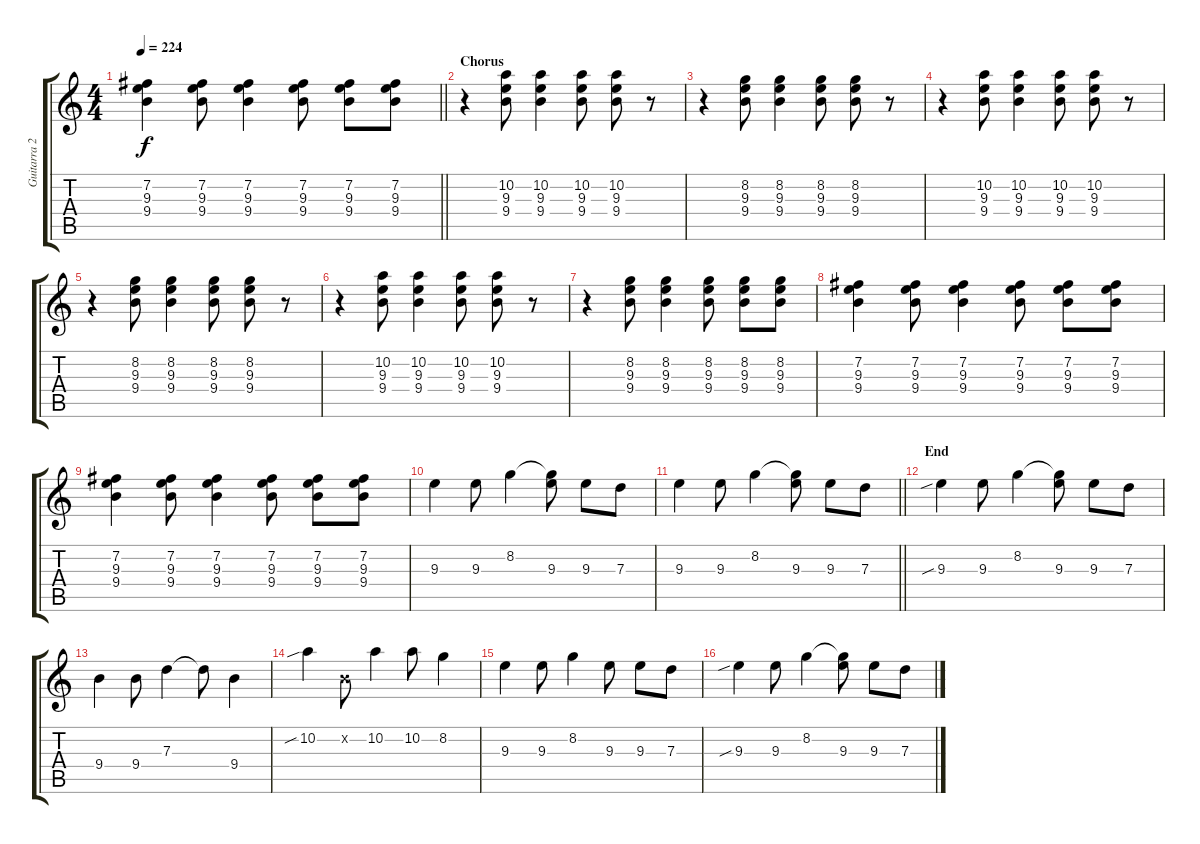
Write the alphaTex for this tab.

\track ("Guitarra 2 - Erik" "Guitarra 2") {instrument distortionguitar}
\staff {score tabs}
\tuning (E4 B3 G3 D3 A2 E2) {hide}
\ts (4 4)
\tempo 224
\clef g2
\barLineRight lightlight
\ks c
(7.2 9.3 9.4).4{dy f} (7.2 9.3 9.4).8 (7.2 9.3 9.4).4 (7.2 9.3 9.4).8 (7.2 9.3 9.4).8 (7.2 9.3 9.4).8 |
\section ("" "Chorus")
r.4 (10.2 9.3 9.4).8 (10.2 9.3 9.4).4 (10.2 9.3 9.4).8 (10.2 9.3 9.4).8 r.8 |
r.4 (8.2 9.3 9.4).8 (8.2 9.3 9.4).4 (8.2 9.3 9.4).8 (8.2 9.3 9.4).8 r.8 |
r.4 (10.2 9.3 9.4).8 (10.2 9.3 9.4).4 (10.2 9.3 9.4).8 (10.2 9.3 9.4).8 r.8 |
r.4 (8.2 9.3 9.4).8 (8.2 9.3 9.4).4 (8.2 9.3 9.4).8 (8.2 9.3 9.4).8 r.8 |
r.4 (10.2 9.3 9.4).8 (10.2 9.3 9.4).4 (10.2 9.3 9.4).8 (10.2 9.3 9.4).8 r.8 |
r.4 (8.2 9.3 9.4).8 (8.2 9.3 9.4).4 (8.2 9.3 9.4).8 (8.2 9.3 9.4).8 (8.2 9.3 9.4).8 |
(7.2 9.3 9.4).4 (7.2 9.3 9.4).8 (7.2 9.3 9.4).4 (7.2 9.3 9.4).8 (7.2 9.3 9.4).8 (7.2 9.3 9.4).8 |
(7.2 9.3 9.4).4 (7.2 9.3 9.4).8 (7.2 9.3 9.4).4 (7.2 9.3 9.4).8 (7.2 9.3 9.4).8 (7.2 9.3 9.4).8 |
9.3.4 9.3.8 8.2.4 (8.2{t} 9.3).8 9.3.8 7.3.8 |
\barLineRight lightlight
9.3.4 9.3.8 8.2.4 (8.2{t} 9.3).8 9.3.8 7.3.8 |
\section ("" "End")
9.3{sib}.4{balance 8} 9.3.8 8.2.4 (8.2{t} 9.3).8 9.3.8 7.3.8 |
9.4.4 9.4.8 7.3.4 7.3{t}.8 9.4.4 |
10.2{sib}.4 0.2{x}.8 10.2.4 10.2.8 8.2.4 |
9.3.4 9.3.8 8.2.4 9.3.8 9.3.8 7.3.8 |
9.3{sib}.4 9.3.8 8.2.4 (8.2{t} 9.3).8 9.3.8 7.3.8
